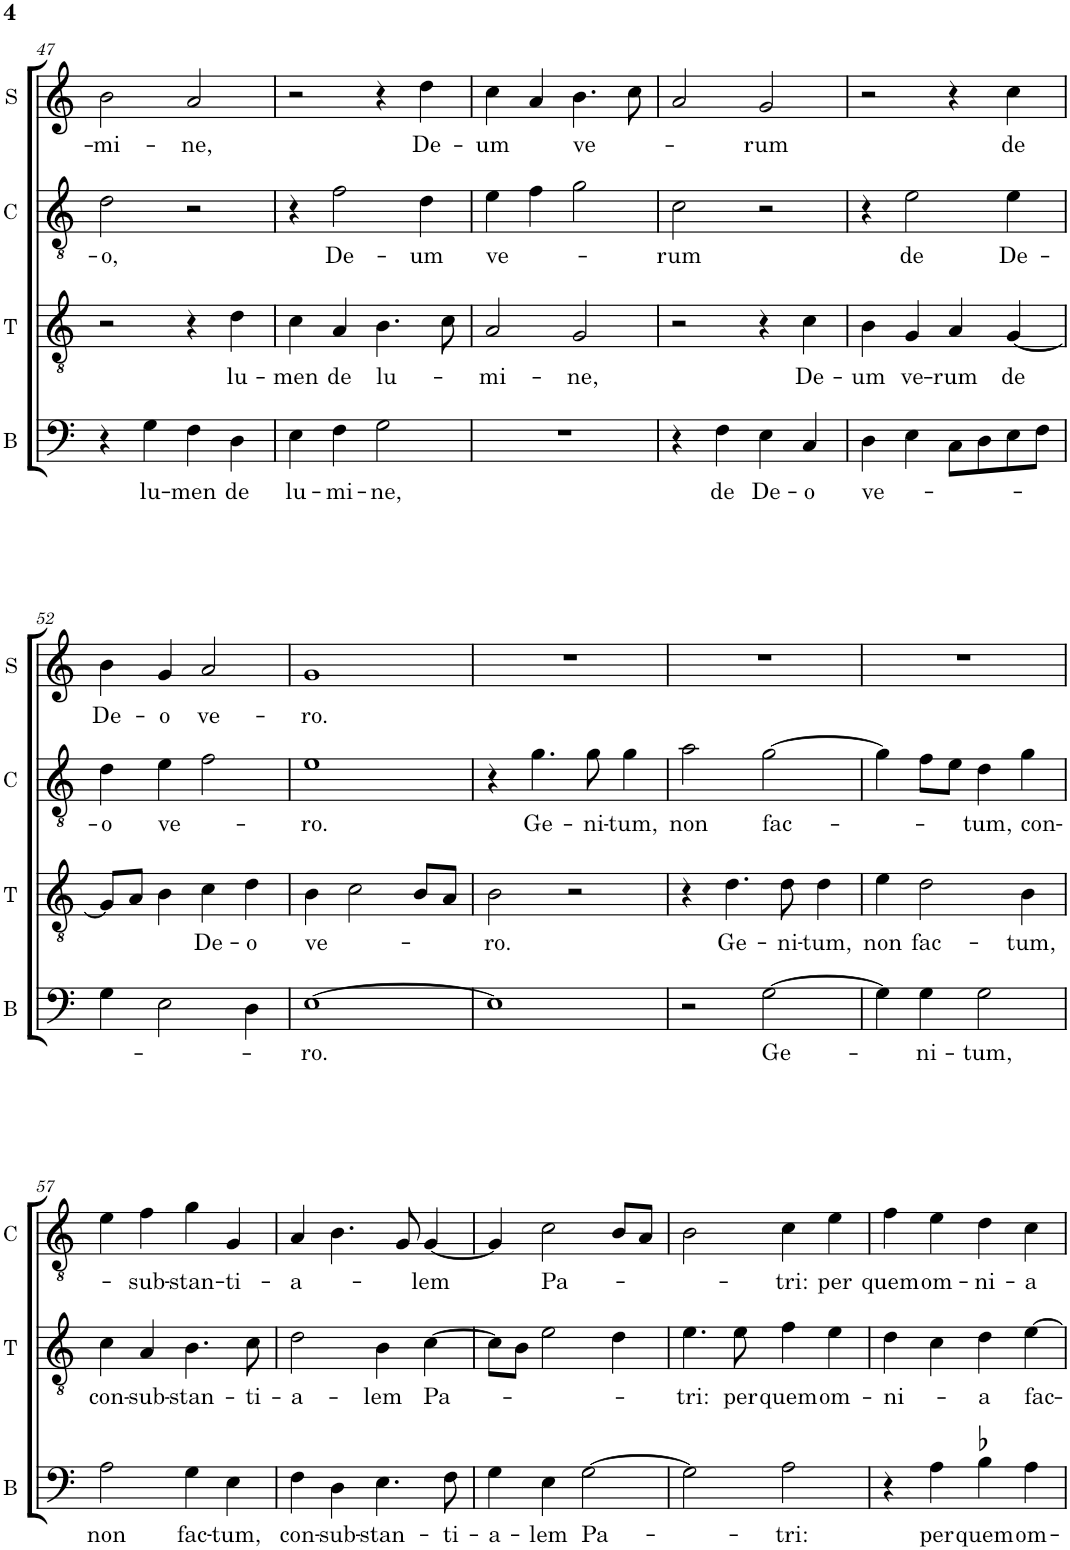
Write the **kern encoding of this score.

**kern	**text	**kern	**text	**kern	**text	**kern	**text
*part4	*part4	*part3	*part3	*part2	*part2	*part1	*part1
*staff4	*staff4	*staff3	*staff3	*staff2	*staff2	*staff1	*staff1
*I"B	*	*I"T	*	*I"C	*	*I"S	*
*I'B	*	*I'T	*	*I'C	*	*I'S	*
!!LO:PB:g=z
*clefF4	*	*clefGv2	*	*clefGv2	*	*clefG2	*
*	*	*	*	*Trd4c7	*	*	*
*k[]	*	*k[]	*	*k[]	*	*k[]	*
*M2/2	*	*M2/2	*	*M2/2	*	*M2/2	*
*met(c|)	*	*met(c|)	*	*met(c|)	*	*met(c|)	*
=47	=47	=47	=47	=47	=47	=47	=47
!	!	!	!	!	!LO:LY:b	!	!LO:LY:b
4r	.	2r	.	2d\	-o,	2b\	-mi-
!	!LO:LY:b	!	!	!	!	!	!
4G\	lu-	.	.	.	.	.	.
!	!LO:LY:b	!	!	!	!	!	!LO:LY:b
4F\	-men	4r	.	2r	.	2a/	-ne,
!	!LO:LY:b	!	!LO:LY:b	!	!	!	!
4D\	de	4d\	lu-	.	.	.	.
=48	=48	=48	=48	=48	=48	=48	=48
!	!LO:LY:b	!	!LO:LY:b	!	!	!	!
4E\	lu-	4c\	-men	4r	.	2r	.
!	!LO:LY:b	!	!LO:LY:b	!	!LO:LY:b	!	!
4F\	-mi-	4A/	de	2f\	De-	.	.
!	!LO:LY:b	!	!LO:LY:b	!	!	!	!
2G\	-ne,	4.B\	lu-	.	.	4r	.
!	!	!	!	!	!LO:LY:b	!	!LO:LY:b
.	.	.	.	4d\	-um	4dd\	De-
.	.	8c\	.	.	.	.	.
=49	=49	=49	=49	=49	=49	=49	=49
!	!	!	!LO:LY:b	!	!LO:LY:b	!	!LO:LY:b
1r	.	2A/	-mi-	4e\	ve-	4cc\	-um
.	.	.	.	4f\	.	4a/	.
!	!	!	!LO:LY:b	!	!	!	!LO:LY:b
.	.	2G/	-ne,	2g\	.	4.b\	ve-
.	.	.	.	.	.	8cc\	.
=50	=50	=50	=50	=50	=50	=50	=50
!	!	!	!	!	!LO:LY:b	!	!
4r	.	2r	.	2c\	-rum	2a/	.
!	!LO:LY:b	!	!	!	!	!	!
4F\	de	.	.	.	.	.	.
!	!LO:LY:b	!	!	!	!	!	!LO:LY:b
4E\	De-	4r	.	2r	.	2g/	-rum
!	!LO:LY:b	!	!LO:LY:b	!	!	!	!
4C/	-o	4c\	De-	.	.	.	.
=51	=51	=51	=51	=51	=51	=51	=51
!	!LO:LY:b	!	!LO:LY:b	!	!	!	!
4D\	ve-	4B\	-um	4r	.	2r	.
!	!	!	!LO:LY:b	!	!LO:LY:b	!	!
4E\	.	4G/	ve-	2e\	de	.	.
!	!	!	!LO:LY:b	!	!	!	!
8C\L	.	4A/	-rum	.	.	4r	.
8D\	.	.	.	.	.	.	.
!	!	!	!LO:LY:b	!	!LO:LY:b	!	!LO:LY:b
8E\	.	[4G/	de	4e\	De-	4cc\	de
8F\J	.	.	.	.	.	.	.
!!LO:LB:g=z
=52	=52	=52	=52	=52	=52	=52	=52
!	!	!	!	!	!LO:LY:b	!	!LO:LY:b
4G\	.	8G/L]	.	4d\	-o	4b\	De-
.	.	8A/J	.	.	.	.	.
!	!	!	!	!	!LO:LY:b	!	!LO:LY:b
2E\	.	4B\	.	4e\	ve-	4g/	-o
!	!	!	!LO:LY:b	!	!	!	!LO:LY:b
.	.	4c\	De-	2f\	.	2a/	ve-
!	!	!	!LO:LY:b	!	!	!	!
4D\	.	4d\	-o	.	.	.	.
=53	=53	=53	=53	=53	=53	=53	=53
!	!LO:LY:b	!	!LO:LY:b	!	!LO:LY:b	!	!LO:LY:b
[1E	-ro.	4B\	ve-	1e	-ro.	1g	-ro.
.	.	2c\	.	.	.	.	.
.	.	8B/L	.	.	.	.	.
.	.	8A/J	.	.	.	.	.
=54	=54	=54	=54	=54	=54	=54	=54
!	!	!	!LO:LY:b	!	!	!	!
1E]	.	2B\	-ro.	4r	.	1r	.
!	!	!	!	!	!LO:LY:b	!	!
.	.	.	.	4.g\	Ge-	.	.
.	.	2r	.	.	.	.	.
!	!	!	!	!	!LO:LY:b	!	!
.	.	.	.	8g\	-ni-	.	.
!	!	!	!	!	!LO:LY:b	!	!
.	.	.	.	4g\	-tum,	.	.
=55	=55	=55	=55	=55	=55	=55	=55
!	!	!	!	!	!LO:LY:b	!	!
2r	.	4r	.	2a\	non	1r	.
!	!	!	!LO:LY:b	!	!	!	!
.	.	4.d\	Ge-	.	.	.	.
!	!LO:LY:b	!	!	!	!LO:LY:b	!	!
[2G\	Ge-	.	.	[2g\	fac-	.	.
!	!	!	!LO:LY:b	!	!	!	!
.	.	8d\	-ni-	.	.	.	.
!	!	!	!LO:LY:b	!	!	!	!
.	.	4d\	-tum,	.	.	.	.
=56	=56	=56	=56	=56	=56	=56	=56
!	!	!	!LO:LY:b	!	!	!	!
4G\]	.	4e\	non	4g\]	.	1r	.
!	!LO:LY:b	!	!LO:LY:b	!	!	!	!
4G\	-ni-	2d\	fac-	8f\L	.	.	.
.	.	.	.	8e\J	.	.	.
!	!LO:LY:b	!	!	!	!LO:LY:b	!	!
2G\	-tum,	.	.	4d\	-tum,	.	.
!	!	!	!LO:LY:b	!	!LO:LY:b	!	!
.	.	4B\	-tum,	4g\	con-	.	.
!!LO:LB:g=z
=57	=57	=57	=57	=57	=57	=57	=57
!	!LO:LY:b	!	!LO:LY:b	!	!	!	!
2A\	non	4c\	con-	4e\	.	1r	.
!	!	!	!LO:LY:b	!	!LO:LY:b	!	!
.	.	4A/	-sub-	4f\	-sub-	.	.
!	!LO:LY:b	!	!LO:LY:b	!	!LO:LY:b	!	!
4G\	fac-	4.B\	-stan-	4g\	-stan-	.	.
!	!LO:LY:b	!	!	!	!LO:LY:b	!	!
4E\	-tum,	.	.	4G/	-ti-	.	.
!	!	!	!LO:LY:b	!	!	!	!
.	.	8c\	-ti-	.	.	.	.
=58	=58	=58	=58	=58	=58	=58	=58
!	!LO:LY:b	!	!LO:LY:b	!	!LO:LY:b	!	!
4F\	con-	2d\	-a-	4A/	-a-	1r	.
!	!LO:LY:b	!	!	!	!	!	!
4D\	-sub-	.	.	4.B\	.	.	.
!	!LO:LY:b	!	!LO:LY:b	!	!	!	!
4.E\	-stan-	4B\	-lem	.	.	.	.
.	.	.	.	8G/	.	.	.
!	!	!	!LO:LY:b	!	!LO:LY:b	!	!
.	.	[4c\	Pa-	[4G/	-lem	.	.
!	!LO:LY:b	!	!	!	!	!	!
8F\	-ti-	.	.	.	.	.	.
=59	=59	=59	=59	=59	=59	=59	=59
!	!LO:LY:b	!	!	!	!	!	!
4G\	-a-	8c\L]	.	4G/]	.	1r	.
.	.	8B\J	.	.	.	.	.
!	!LO:LY:b	!	!	!	!LO:LY:b	!	!
4E\	-lem	2e\	.	2c\	Pa-	.	.
!	!LO:LY:b	!	!	!	!	!	!
[2G\	Pa-	.	.	.	.	.	.
.	.	4d\	.	8B/L	.	.	.
.	.	.	.	8A/J	.	.	.
=60	=60	=60	=60	=60	=60	=60	=60
!	!	!	!LO:LY:b	!	!	!	!
2G\]	.	4.e\	-tri:	2B\	.	1r	.
!	!	!	!LO:LY:b	!	!	!	!
.	.	8e\	per	.	.	.	.
!	!LO:LY:b	!	!LO:LY:b	!	!LO:LY:b	!	!
2A\	-tri:	4f\	quem	4c\	-tri:	.	.
!	!	!	!LO:LY:b	!	!LO:LY:b	!	!
.	.	4e\	om-	4e\	per	.	.
=61	=61	=61	=61	=61	=61	=61	=61
!	!	!	!LO:LY:b	!	!LO:LY:b	!	!
4r	.	4d\	-ni-	4f\	quem	1r	.
!	!LO:LY:b	!	!	!	!LO:LY:b	!	!
4A\	per	4c\	.	4e\	om-	.	.
!	!LO:LY:b	!	!LO:LY:b	!	!LO:LY:b	!	!
4B-X\	quem	4d\	-a	4d\	-ni-	.	.
!	!LO:LY:b	!	!LO:LY:b	!	!LO:LY:b	!	!
4A\	om-	[4e\	fac-	4c\	-a	.	.
=	=	=	=	=	=	=	=
*-	*-	*-	*-	*-	*-	*-	*-
